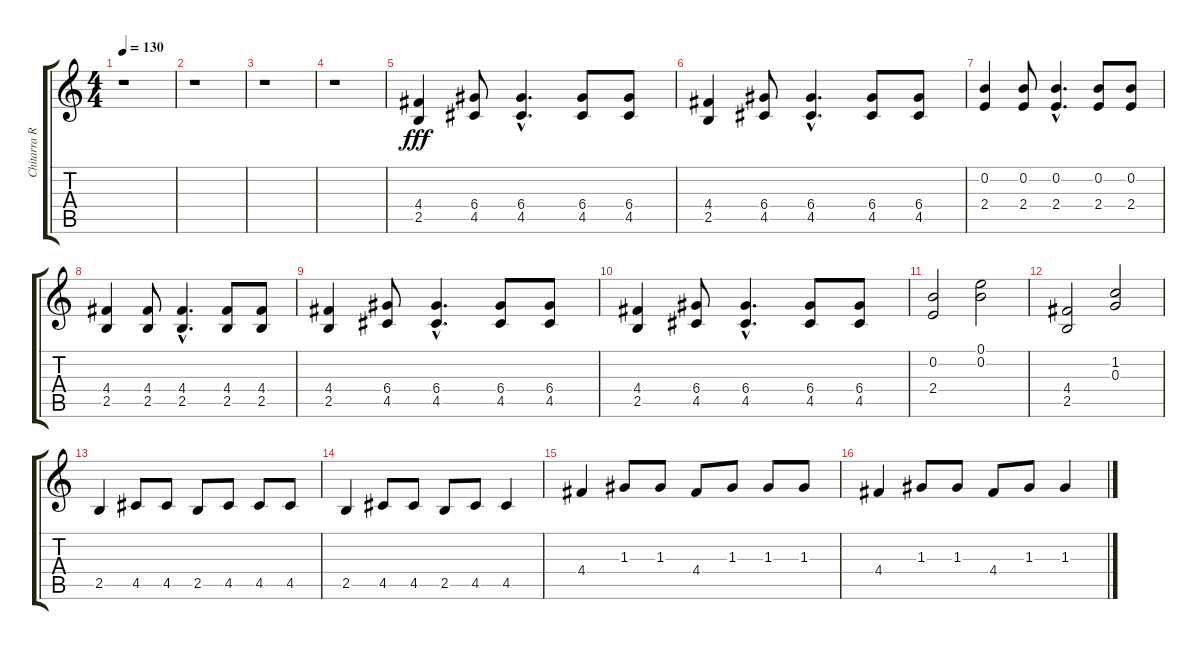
\track ("Chitarra Ritm" "Chitarra R") {instrument distortionguitar}
\staff {score tabs}
\tuning (E4 B3 G3 D3 A2 E2) {hide}
\ts (4 4)
\tempo 130
\clef g2
\ks c
r.1{dy f} |
r.1 |
r.1 |
r.1 |
(4.4 2.5).4{dy fff} (6.4 4.5).8 (6.4{hac} 4.5{hac}).4{d} (6.4 4.5).8 (6.4 4.5).8 |
(4.4 2.5).4 (6.4 4.5).8 (6.4{hac} 4.5{hac}).4{d} (6.4 4.5).8 (6.4 4.5).8 |
(0.2 2.4).4 (0.2 2.4).8 (0.2{hac} 2.4{hac}).4{d} (0.2 2.4).8 (0.2 2.4).8 |
(4.4 2.5).4 (4.4 2.5).8 (4.4{hac} 2.5{hac}).4{d} (4.4 2.5).8 (4.4 2.5).8 |
(4.4 2.5).4 (6.4 4.5).8 (6.4{hac} 4.5{hac}).4{d} (6.4 4.5).8 (6.4 4.5).8 |
(4.4 2.5).4 (6.4 4.5).8 (6.4{hac} 4.5{hac}).4{d} (6.4 4.5).8 (6.4 4.5).8 |
(0.2 2.4).2 (0.1 0.2).2 |
(4.4 2.5).2 (1.2 0.3).2 |
2.5.4 4.5.8 4.5.8 2.5.8 4.5.8 4.5.8 4.5.8 |
2.5.4 4.5.8 4.5.8 2.5.8 4.5.8 4.5.4 |
4.4.4 1.3.8 1.3.8 4.4.8 1.3.8 1.3.8 1.3.8 |
4.4.4 1.3.8 1.3.8 4.4.8 1.3.8 1.3.4
